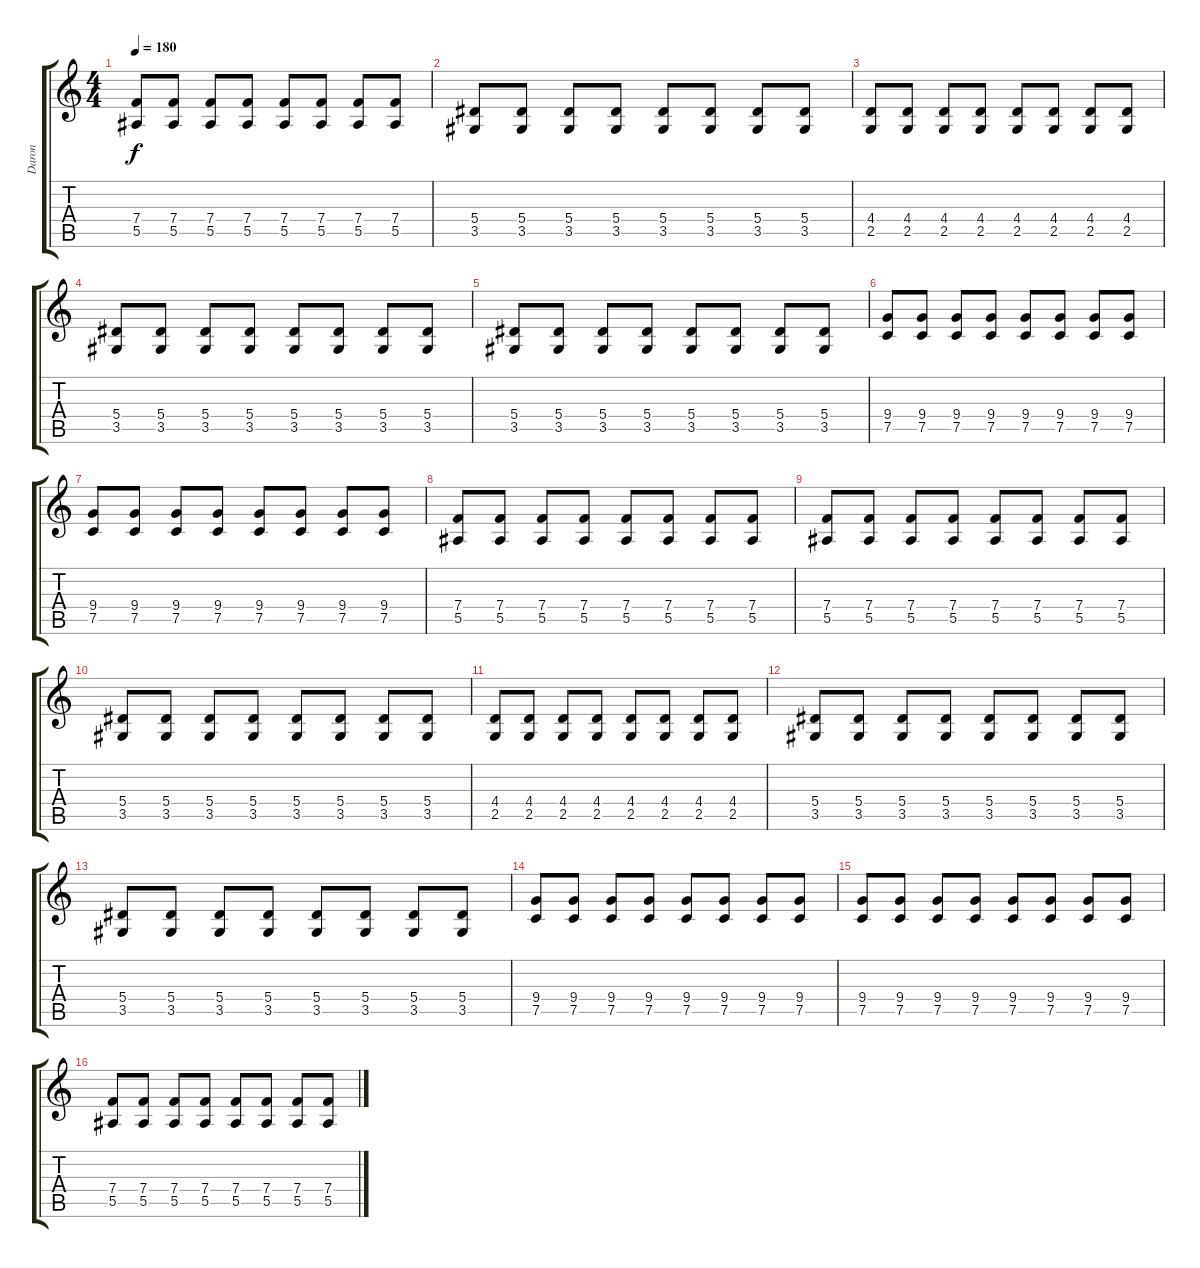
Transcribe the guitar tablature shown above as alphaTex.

\track ("Daron" "Daron") {instrument distortionguitar}
\staff {score tabs}
\tuning (C4 G3 Eb3 Bb2 F2 C2) {hide}
\ts (4 4)
\tempo 180
\clef g2
\ks c
(7.4 5.5).8{dy f} (7.4 5.5).8 (7.4 5.5).8 (7.4 5.5).8 (7.4 5.5).8 (7.4 5.5).8 (7.4 5.5).8 (7.4 5.5).8 |
(5.4 3.5).8 (5.4 3.5).8 (5.4 3.5).8 (5.4 3.5).8 (5.4 3.5).8 (5.4 3.5).8 (5.4 3.5).8 (5.4 3.5).8 |
(4.4 2.5).8 (4.4 2.5).8 (4.4 2.5).8 (4.4 2.5).8 (4.4 2.5).8 (4.4 2.5).8 (4.4 2.5).8 (4.4 2.5).8 |
(5.4 3.5).8 (5.4 3.5).8 (5.4 3.5).8 (5.4 3.5).8 (5.4 3.5).8 (5.4 3.5).8 (5.4 3.5).8 (5.4 3.5).8 |
(5.4 3.5).8 (5.4 3.5).8 (5.4 3.5).8 (5.4 3.5).8 (5.4 3.5).8 (5.4 3.5).8 (5.4 3.5).8 (5.4 3.5).8 |
(9.4 7.5).8 (9.4 7.5).8 (9.4 7.5).8 (9.4 7.5).8 (9.4 7.5).8 (9.4 7.5).8 (9.4 7.5).8 (9.4 7.5).8 |
(9.4 7.5).8 (9.4 7.5).8 (9.4 7.5).8 (9.4 7.5).8 (9.4 7.5).8 (9.4 7.5).8 (9.4 7.5).8 (9.4 7.5).8 |
(7.4 5.5).8 (7.4 5.5).8 (7.4 5.5).8 (7.4 5.5).8 (7.4 5.5).8 (7.4 5.5).8 (7.4 5.5).8 (7.4 5.5).8 |
(7.4 5.5).8 (7.4 5.5).8 (7.4 5.5).8 (7.4 5.5).8 (7.4 5.5).8 (7.4 5.5).8 (7.4 5.5).8 (7.4 5.5).8 |
(5.4 3.5).8 (5.4 3.5).8 (5.4 3.5).8 (5.4 3.5).8 (5.4 3.5).8 (5.4 3.5).8 (5.4 3.5).8 (5.4 3.5).8 |
(4.4 2.5).8 (4.4 2.5).8 (4.4 2.5).8 (4.4 2.5).8 (4.4 2.5).8 (4.4 2.5).8 (4.4 2.5).8 (4.4 2.5).8 |
(5.4 3.5).8 (5.4 3.5).8 (5.4 3.5).8 (5.4 3.5).8 (5.4 3.5).8 (5.4 3.5).8 (5.4 3.5).8 (5.4 3.5).8 |
(5.4 3.5).8 (5.4 3.5).8 (5.4 3.5).8 (5.4 3.5).8 (5.4 3.5).8 (5.4 3.5).8 (5.4 3.5).8 (5.4 3.5).8 |
(9.4 7.5).8 (9.4 7.5).8 (9.4 7.5).8 (9.4 7.5).8 (9.4 7.5).8 (9.4 7.5).8 (9.4 7.5).8 (9.4 7.5).8 |
(9.4 7.5).8 (9.4 7.5).8 (9.4 7.5).8 (9.4 7.5).8 (9.4 7.5).8 (9.4 7.5).8 (9.4 7.5).8 (9.4 7.5).8 |
(7.4 5.5).8 (7.4 5.5).8 (7.4 5.5).8 (7.4 5.5).8 (7.4 5.5).8 (7.4 5.5).8 (7.4 5.5).8 (7.4 5.5).8
